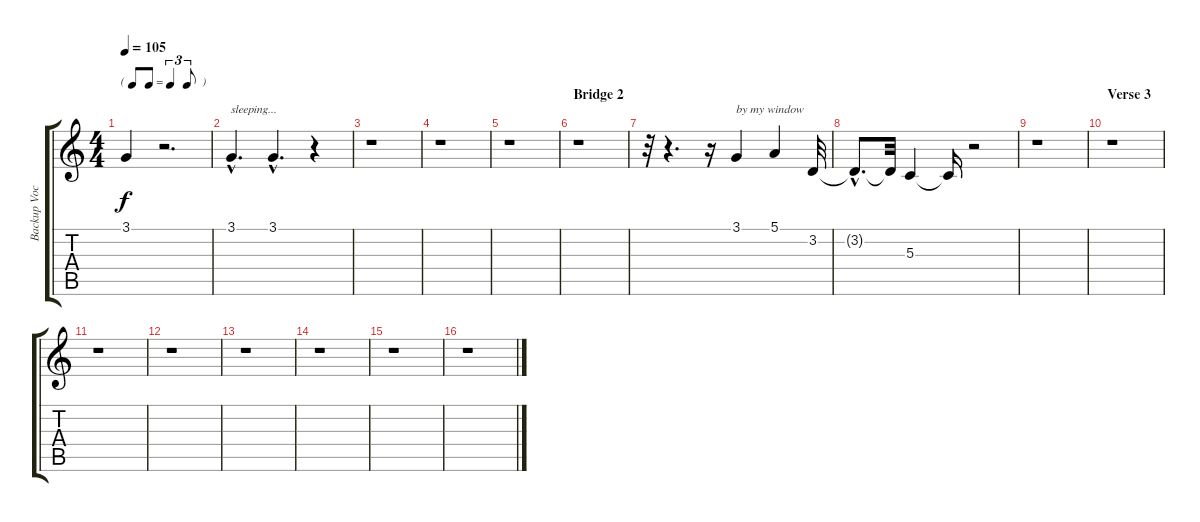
\track ("Backup Vocals 2" "Backup Voc") {instrument clarinet}
\staff {score tabs}
\tuning (E4 B3 G3 D3 A2 E2) {hide}
\ts (4 4)
\tf triplet8th
\tempo 105
\clef g2
\ks c
3.1{t}.4{dy f} r.2{d} |
3.1{hac}.4{d txt "sleeping..." instrument clarinet} 3.1{hac}.4{d} r.4 |
r.1 |
r.1 |
r.1 |
\section ("" "Bridge 2")
r.1 |
r.32 r.4{d} r.16 3.1.4{txt "by my window"} 5.1.4 3.2.32 |
3.2{hac t}.8{d} 3.2{t}.32 5.3.4 5.3{t}.16 r.2 |
r.1 |
\section ("" "Verse 3")
r.1 |
r.1 |
r.1 |
r.1 |
r.1 |
r.1 |
r.1
